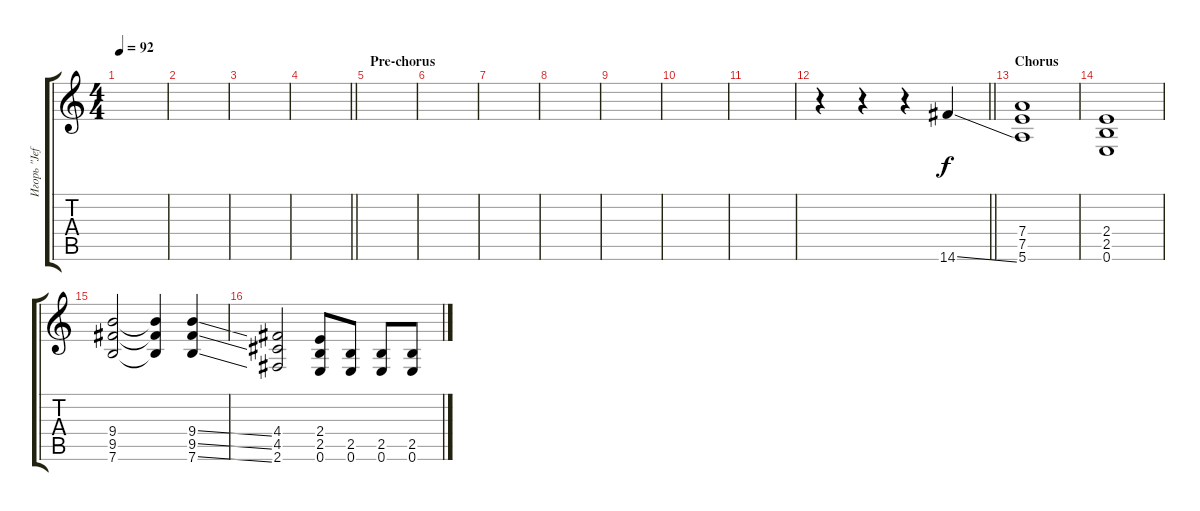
\track ("Игорь \"Jeff\" Поляков" "Игорь \"Jef") {instrument distortionguitar}
\staff {score tabs}
\tuning (E4 B3 G3 D3 A2 E2) {hide}
\ts (4 4)
\tempo 92
\clef g2
\ks c
|
|
|
\barLineRight lightlight
|
\section ("" "Pre-chorus")
|
|
|
|
|
|
|
\barLineRight lightlight
r.4 r.4 r.4 14.6{ss}.4 |
\section ("" "Chorus")
(7.4 7.5 5.6).1 |
(2.4 2.5 0.6).1 |
(9.4 9.5 7.6).2 (9.4{t} 9.5{t} 7.6{t}).4 (9.4{ss} 9.5{ss} 7.6{ss}).4 |
(4.4 4.5 2.6).2 (2.4 2.5 0.6).8 (2.5 0.6).8 (2.5 0.6).8 (2.5 0.6).8
